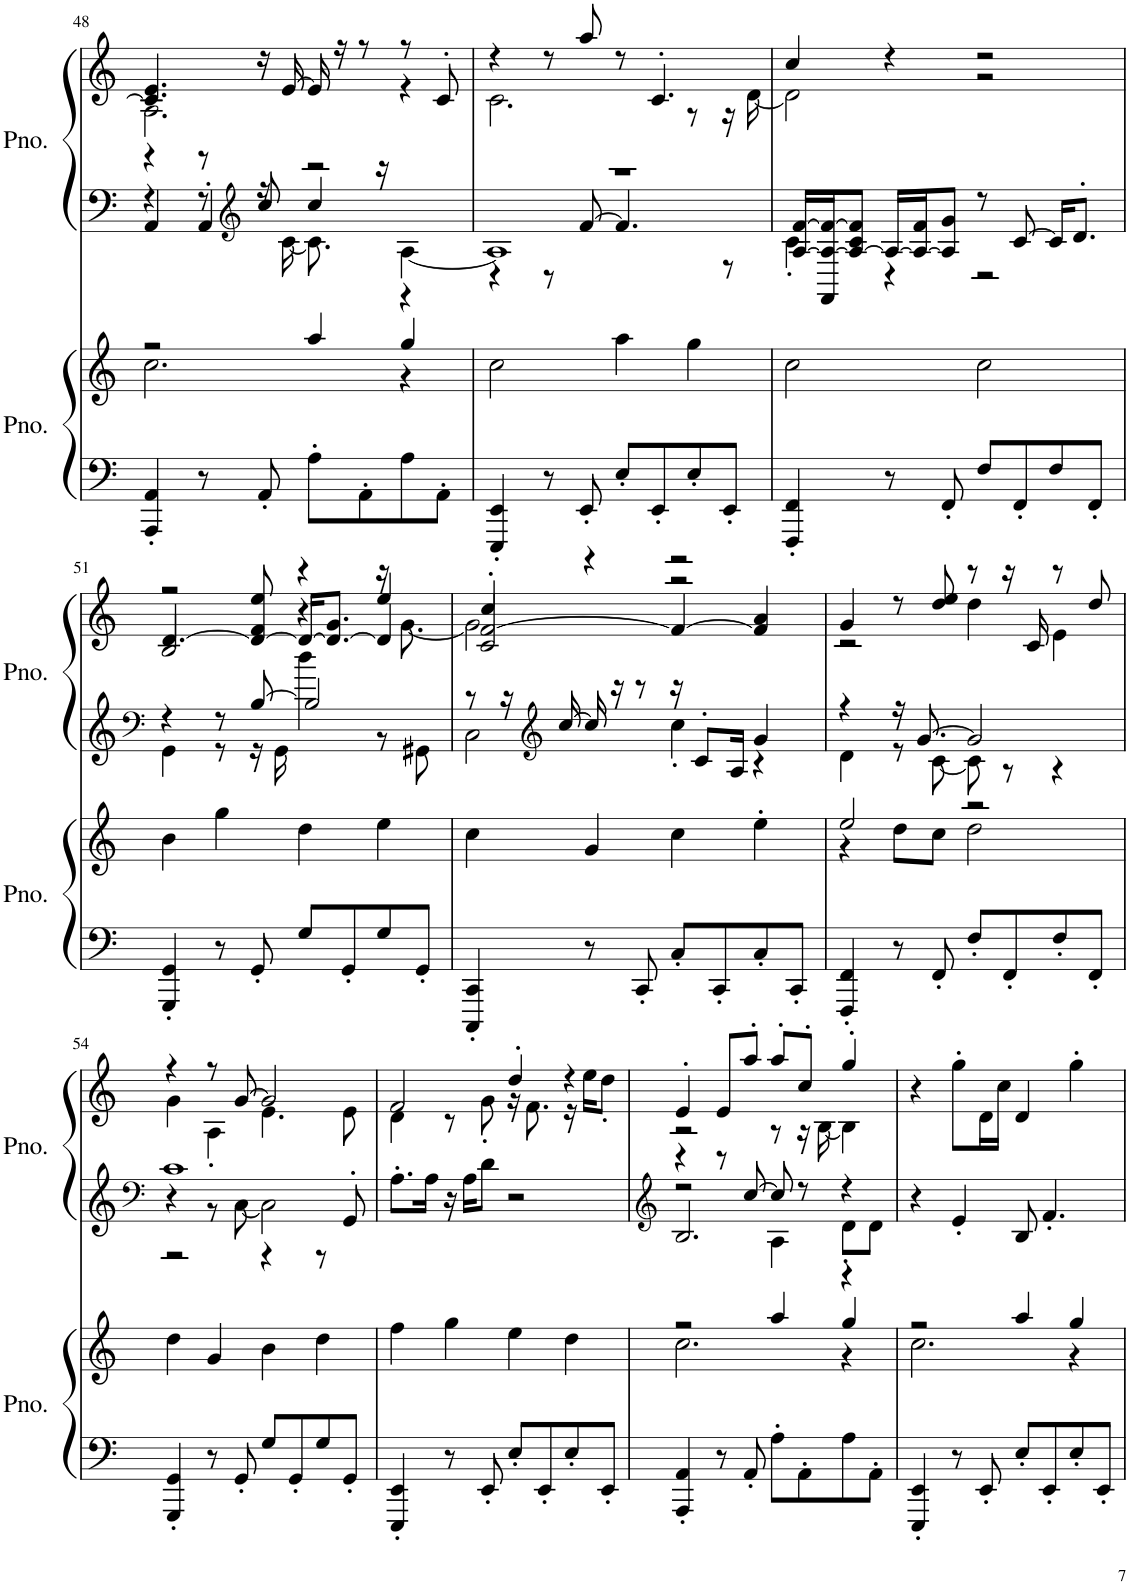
**kern	**kern	**kern	**kern
*part2	*part2	*part1	*part1
*staff4	*staff3	*staff2	*staff1
*I"Piano	*	*I"Piano	*
*I'Pno.	*	*I'Pno.	*
!!LO:PB:g=z
*clefF4	*clefG2	*clefF4	*clefG2
*k[]	*k[]	*k[]	*k[]
*M4/4	*M4/4	*M4/4	*M4/4
=48	=48	=48	=48
*	*^	*^	*^
*	*	*	*	*^	*	*
4AAA/' 4AA/'	2r	2.cc\	4r	4r	4AA/	4.c/] 4.e/	2.A\
8r	.	.	8r	8r	4AA'/	.	.
*	*	*	*clefG2	*	*	*	*
8AA'/	.	.	8cc/	16r	.	16r	.
.	.	.	.	[16c\	.	[16e/	.
8A'\L	4aa/	.	2r	8.c\]	4cc/	16e/]	.
.	.	.	.	.	.	16r	.
8AA'\	.	.	.	.	.	8r	.
.	.	.	.	16r	.	.	.
8A\	4gg/	4r	.	[4A\	4r	8r	4r
8AA'\J	.	.	.	.	.	8c'/	.
*	*v	*v	*	*	*	*	*
=49	=49	=49	=49	=49	=49	=49
4EEE/' 4EE/'	2cc\	1r	1A]	4r	4r	2.c\
8r	.	.	.	8r	8r	.
8EE'/	.	.	.	[8f/	8aa/	.
8E'/L	4aa\	.	.	4.f/]	8r	.
8EE'/	.	.	.	.	4.c'/	.
8E'/	4gg\	.	.	.	.	8r
8EE'/J	.	.	.	8r	.	16r
.	.	.	.	.	.	[16d\
*	*	*	*v	*v	*	*
=50	=50	=50	=50	=50	=50
4FFF/' 4FF/'	2cc\	[16A/ [16f/LL	4c'\	4cc/	2d\]
.	.	16FF/ 16A/_ 16f/_J	.	.	.
.	.	8A/_ 8c/ 8f/]J	.	.	.
8r	.	16A/LL_	4r	4r	.
.	.	16A/_ 16f/J	.	.	.
8FF'/	.	8A/] 8g/J	.	.	.
8F/L	2cc\	8r	2r	2r	2r
8FF'/	.	[8c/	.	.	.
8F/	.	16c/KL]	.	.	.
.	.	8.d'/J	.	.	.
8FF'/J	.	.	.	.	.
*	*	*	*	*v	*v
!!LO:LB:g=z
=51	=51	=51	=51	=51
*	*	*clefF4	*	*
*	*	*	*	*^
*	*	*	*	*	*^
4GGG/' 4GG/'	4b\	4r	4GG\	2B/	2r	[4.d/
8r	4gg\	8r	8r	.	.	.
8GG'/	.	[8B/	16r	.	.	8d/_ 8f/ 8ee/
.	.	.	16GG\	.	.	.
8G/L	4dd\	2B/]	4dd\	4r	4r	16d/KL_
.	.	.	.	.	.	8.d/_ 8.g/J
8GG'/	.	.	.	.	.	.
8G/	4ee\	.	8r	4ee/	16r	4d/]
.	.	.	.	.	[8.g\	.
8GG'/J	.	.	8GG#X\	.	.	.
=52	=52	=52	=52	=52	=52	=52
4CCC/' 4CC/'	4cc\	8r	2C\	4cc'/	2g\]	2c/ [2f/
.	.	16r	.	.	.	.
*	*	*clefG2	*	*	*	*
.	.	[16cc/	.	.	.	.
8r	4g/	16cc/]	.	4r	.	.
.	.	16r	.	.	.	.
8CC'/	.	8r	.	.	.	.
8C'/L	4cc\	16r	4cc'\	2r	2r	4f/_
.	.	8c'/L	.	.	.	.
8CC'/	.	.	.	.	.	.
.	.	16A/Jk	.	.	.	.
8C'/	4ee'\	4g/	4r	.	.	4f/] 4a/
8CC'/J	.	.	.	.	.	.
*	*	*	*	*	*v	*v
=53	=53	=53	=53	=53	=53
*	*^	*	*	*	*
4FFF/' 4FF/'	2ee/	4r	4r	4d\	4g/	2r
8r	.	8dd\L	16r	8r	8r	.
.	.	.	[8.g/	.	.	.
8FF'/	.	8cc\J	.	[8c\	8dd/ 8ee/	.
8F'/L	2r	2dd\	2g/]	8c\]	8r	4dd\
8FF'/	.	.	.	8r	16r	.
.	.	.	.	.	16c/	.
8F'/	.	.	.	4r	8r	4e\
8FF'/J	.	.	.	.	8dd/	.
*	*v	*v	*	*	*	*
*	*	*v	*v	*	*
!!LO:LB:g=z	!!
=54	=54	=54	=54	=54
*	*	*clefF4	*	*
*	*	*^	*	*
*	*	*	*^	*	*
4GGG/' 4GG/'	4dd\	1c	4r	2r	4r	4g\
8r	4g/	.	8r	.	8r	4A'\
8GG'/	.	.	[8C\	.	[8g/	.
8G/L	4b\	.	2C\]	4r	2g/]	4.e\
8GG'/	.	.	.	.	.	.
8G/	4dd\	.	.	8r	.	.
8GG'/J	.	.	.	8GG'/	.	8e\
*	*	*v	*v	*v	*	*
=55	=55	=55	=55	=55
4EEE/' 4EE/'	4ff\	8.A'\L	2f/	4d\
.	.	16A\Jk	.	.
8r	4gg\	16r	.	8r
.	.	16A\KL	.	.
8EE'/	.	8d\J	.	8g'\
8E'/L	4ee\	2r	4dd'/	16r
.	.	.	.	8.f\
8EE'/	.	.	.	.
8E'/	4dd\	.	4r	16r
.	.	.	.	16ee\KL
8EE'/J	.	.	.	8dd'\J
=56	=56	=56	=56	=56
*	*	*clefG2	*	*
*	*^	*^	*	*
*	*	*	*	*^	*	*
4AAA/' 4AA/'	2r	2.cc\	4r	2r	2.B/	4e'/	2r
8r	.	.	8r	.	.	8e/L	.
8AA'/	.	.	[8cc/	.	.	8aa'/J	.
8A'\L	4aa/	.	8cc/]	4A\	.	8aa'/L	8r
8AA'\	.	.	8r	.	.	8cc'/J	16r
.	.	.	.	.	.	.	[16B\
8A\	4gg/	4r	4r	8d'\L	4r	4gg'/	4B\]
8AA'\J	.	.	.	8d\J	.	.	.
*	*	*	*v	*v	*v	*	*
*	*	*	*	*v	*v
=57	=57	=57	=57	=57
4EEE/' 4EE/'	2r	2.cc\	4r	4r
8r	.	.	4e'/	8gg'\L
8EE'/	.	.	.	16d\L
.	.	.	.	16cc\JJ
8E'/L	4aa/	.	8B/	4d/
8EE'/	.	.	4.f'/	.
8E'/	4gg/	4r	.	4gg'\
8EE'/J	.	.	.	.
*	*v	*v	*	*
=	=	=	=
*-	*-	*-	*-
